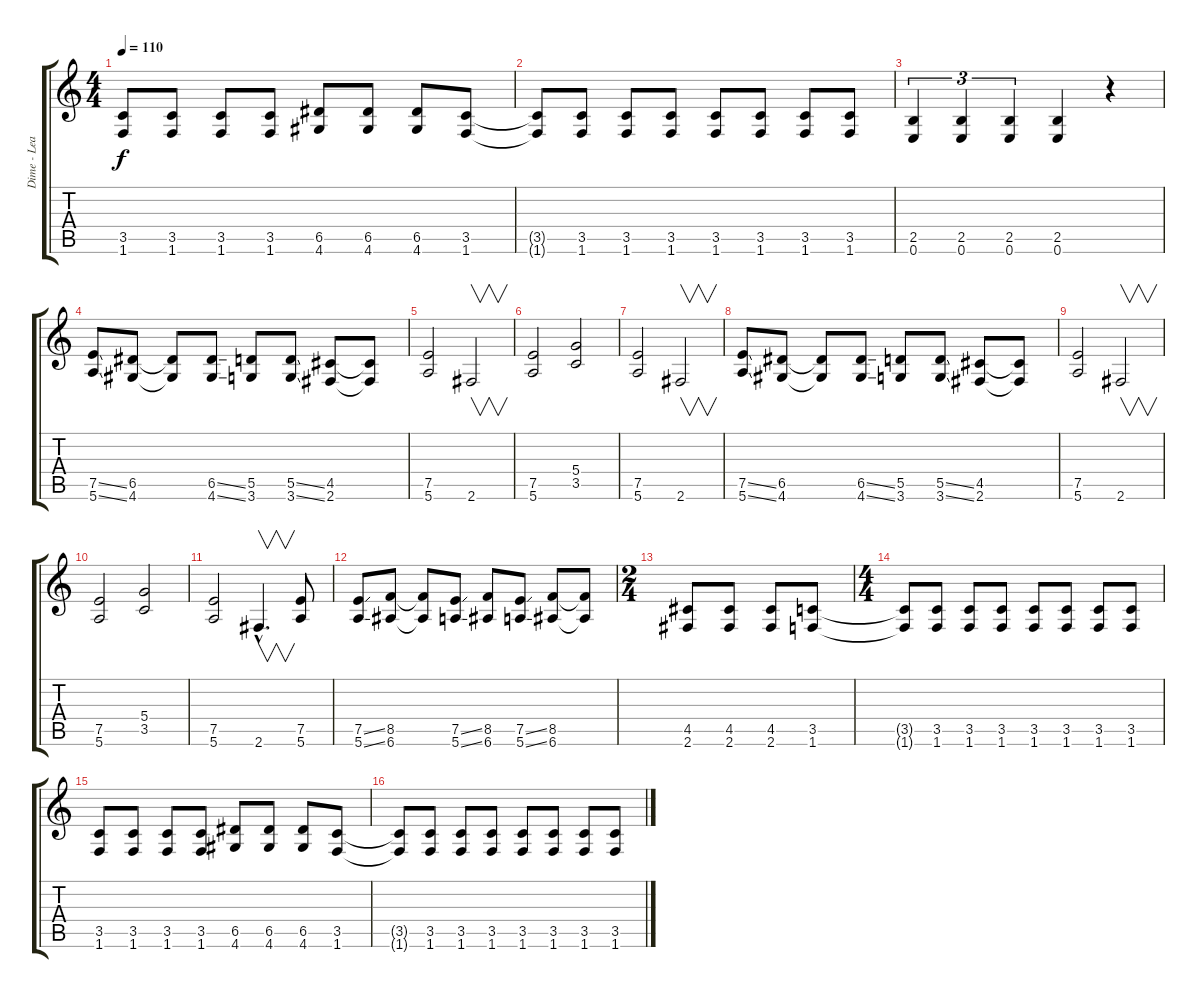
\track ("Dime - Lead" "Dime - Lea") {instrument overdrivenguitar}
\staff {score tabs}
\tuning (E4 B3 G3 D3 A2 E2) {hide}
\ts (4 4)
\tempo 110
\clef g2
\ks c
(3.5 1.6).8{dy f} (3.5 1.6).8 (3.5 1.6).8 (3.5 1.6).8 (6.5 4.6).8 (6.5 4.6).8 (6.5 4.6).8 (3.5 1.6).8 |
(3.5{t} 1.6{t}).8 (3.5 1.6).8 (3.5 1.6).8 (3.5 1.6).8 (3.5 1.6).8 (3.5 1.6).8 (3.5 1.6).8 (3.5 1.6).8 |
(2.5 0.6).4{tu (3 2)} (2.5 0.6).4{tu (3 2)} (2.5 0.6).4{tu (3 2)} (2.5 0.6).4 r.4 |
(7.5{ss} 5.6{ss}).8 (6.5 4.6).8 (6.5{t} 4.6{t}).8 (6.5{ss} 4.6{ss}).8 (5.5 3.6).8 (5.5{ss} 3.6{ss}).8 (4.5 2.6).8 (4.5{t} 2.6{t}).8 |
(7.5 5.6).2 2.6.2{v} |
(7.5 5.6).2 (5.4 3.5).2 |
(7.5 5.6).2 2.6.2{v} |
(7.5{ss} 5.6{ss}).8 (6.5 4.6).8 (6.5{t} 4.6{t}).8 (6.5{ss} 4.6{ss}).8 (5.5 3.6).8 (5.5{ss} 3.6{ss}).8 (4.5 2.6).8 (4.5{t} 2.6{t}).8 |
(7.5 5.6).2 2.6.2{v} |
(7.5 5.6).2 (5.4 3.5).2 |
(7.5 5.6).2 2.6{hac}.4{v d} (7.5 5.6).8 |
(7.5{ss} 5.6{ss}).8 (8.5 6.6).8 (8.5{t} 6.6{t}).8 (7.5{ss} 5.6{ss}).8 (8.5 6.6).8 (7.5{ss} 5.6{ss}).8 (8.5 6.6).8 (8.5{t} 6.6{t}).8 |
\ts (2 4)
(4.5 2.6).8 (4.5 2.6).8 (4.5 2.6).8 (3.5 1.6).8 |
\ts (4 4)
(3.5{t} 1.6{t}).8 (3.5 1.6).8 (3.5 1.6).8 (3.5 1.6).8 (3.5 1.6).8 (3.5 1.6).8 (3.5 1.6).8 (3.5 1.6).8 |
(3.5 1.6).8 (3.5 1.6).8 (3.5 1.6).8 (3.5 1.6).8 (6.5 4.6).8 (6.5 4.6).8 (6.5 4.6).8 (3.5 1.6).8 |
(3.5{t} 1.6{t}).8 (3.5 1.6).8 (3.5 1.6).8 (3.5 1.6).8 (3.5 1.6).8 (3.5 1.6).8 (3.5 1.6).8 (3.5 1.6).8
